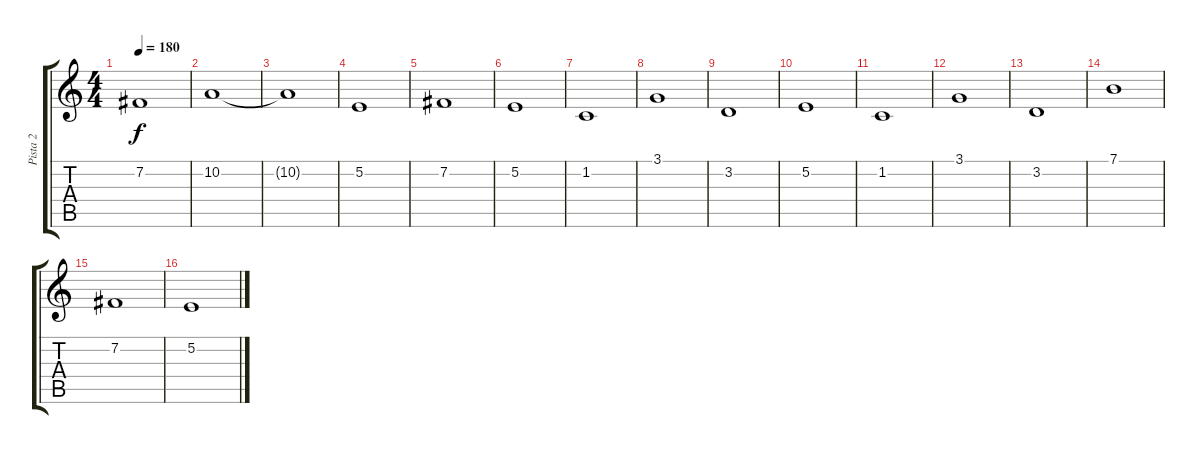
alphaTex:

\track ("Pista 2" "Pista 2") {instrument synthstrings2}
\staff {score tabs}
\tuning (E4 B3 G3 D3 A2 E2) {hide}
\ts (4 4)
\tempo 180
\clef g2
\ks c
7.2.1{dy f} |
10.2.1 |
10.2{t}.1 |
5.2.1 |
7.2.1 |
5.2.1 |
1.2.1 |
3.1.1 |
3.2.1 |
5.2.1 |
1.2.1 |
3.1.1 |
3.2.1 |
7.1.1 |
7.2.1 |
5.2.1
